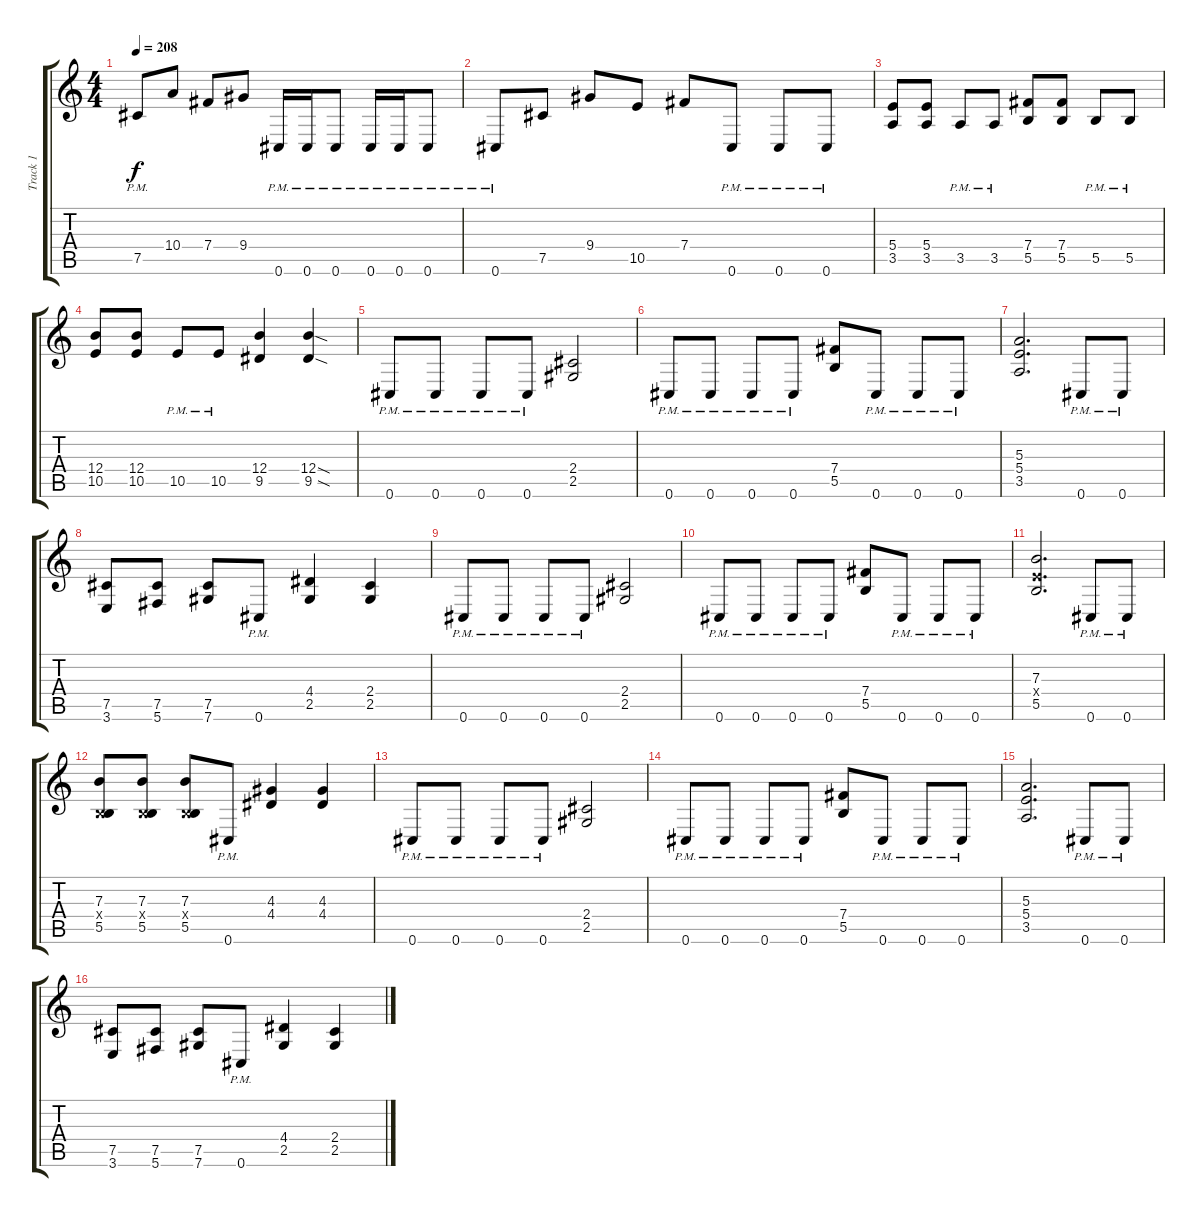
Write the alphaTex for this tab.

\track ("Track 1" "Track 1") {instrument distortionguitar}
\staff {score tabs}
\tuning (Db4 Ab3 E3 B2 Gb2 Db2) {hide}
\ts (4 4)
\tempo 208
\clef g2
\ks c
7.5{pm}.8{dy f} 10.4.8 7.4.8 9.4.8 0.6{pm}.16 0.6{pm}.16 0.6{pm}.8 0.6{pm}.16 0.6{pm}.16 0.6{pm}.8 |
0.6{pm}.8 7.5.8 9.4.8 10.5.8 7.4.8 0.6{pm}.8 0.6{pm}.8 0.6{pm}.8 |
(5.4 3.5).8 (5.4 3.5).8 3.5{pm}.8 3.5{pm}.8 (7.4 5.5).8 (7.4 5.5).8 5.5{pm}.8 5.5{pm}.8 |
(12.4 10.5).8 (12.4 10.5).8 10.5{pm}.8 10.5{pm}.8 (12.4 9.5).4 (12.4{sod} 9.5{sod}).4 |
0.6{pm}.8 0.6{pm}.8 0.6{pm}.8 0.6{pm}.8 (2.4 2.5).2 |
0.6{pm}.8 0.6{pm}.8 0.6{pm}.8 0.6{pm}.8 (7.4 5.5).8 0.6{pm}.8 0.6{pm}.8 0.6{pm}.8 |
(5.3 5.4 3.5).2{d} 0.6{pm}.8 0.6{pm}.8 |
(7.5 3.6).8 (7.5 5.6).8 (7.5 7.6).8 0.6{pm}.8 (4.4 2.5).4 (2.4 2.5).4 |
0.6{pm}.8 0.6{pm}.8 0.6{pm}.8 0.6{pm}.8 (2.4 2.5).2 |
0.6{pm}.8 0.6{pm}.8 0.6{pm}.8 0.6{pm}.8 (7.4 5.5).8 0.6{pm}.8 0.6{pm}.8 0.6{pm}.8 |
(7.3 5.4{x} 5.5).2{d} 0.6{pm}.8 0.6{pm}.8 |
(7.3 0.4{x} 5.5).8 (7.3 0.4{x} 5.5).8 (7.3 0.4{x} 5.5).8 0.6{pm}.8 (4.3 4.4).4 (4.3 4.4).4 |
0.6{pm}.8 0.6{pm}.8 0.6{pm}.8 0.6{pm}.8 (2.4 2.5).2 |
0.6{pm}.8 0.6{pm}.8 0.6{pm}.8 0.6{pm}.8 (7.4 5.5).8 0.6{pm}.8 0.6{pm}.8 0.6{pm}.8 |
(5.3 5.4 3.5).2{d} 0.6{pm}.8 0.6{pm}.8 |
(7.5 3.6).8 (7.5 5.6).8 (7.5 7.6).8 0.6{pm}.8 (4.4 2.5).4 (2.4 2.5).4
